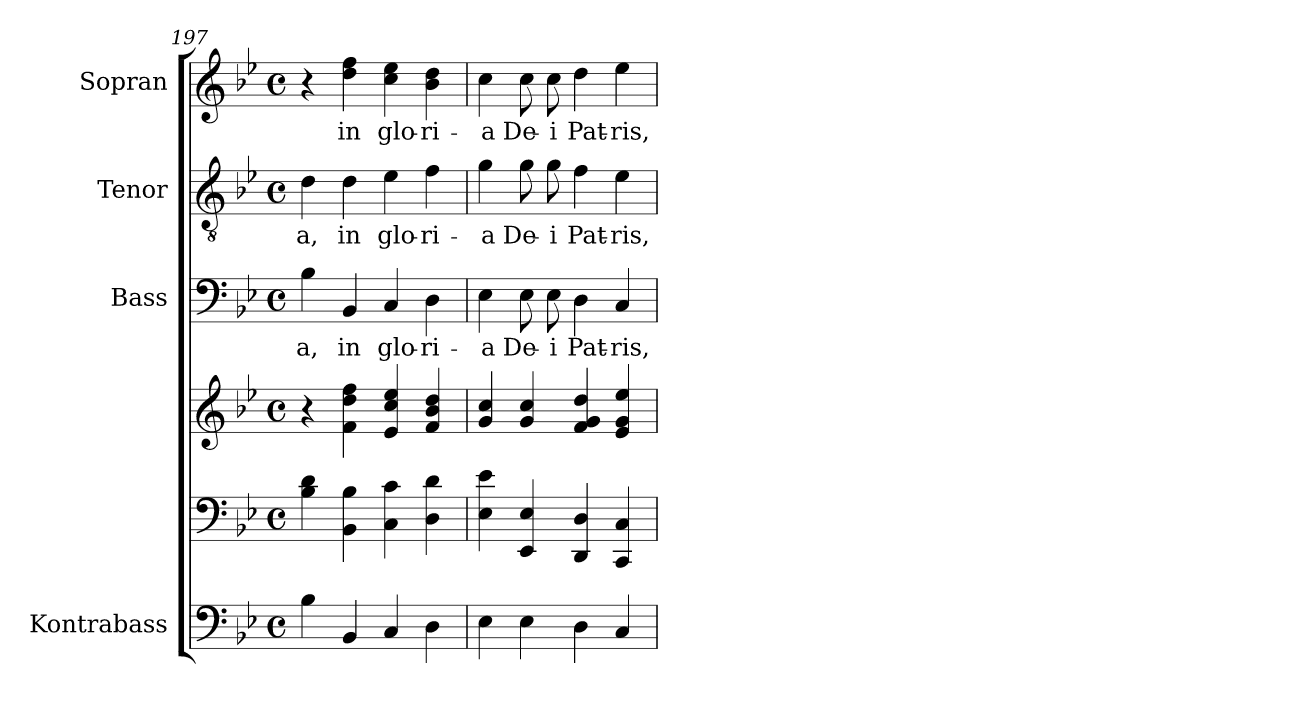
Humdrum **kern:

**kern	**kern	**kern	**kern	**text	**kern	**text	**kern	**text
*part5	*part4	*part4	*part3	*part3	*part2	*part2	*part1	*part1
*staff6	*staff5	*staff4	*staff3	*staff3	*staff2	*staff2	*staff1	*staff1
*I"Kontrabass	*	*	*I"Bass	*	*I"Tenor	*	*I"Sopran	*
*I'Kb.	*	*	*I'B.	*	*I'T.	*	*I'S.	*
*clefF4	*clefF4	*clefG2	*clefF4	*	*clefGv2	*	*clefG2	*
*ITrd7c12	*	*	*	*	*	*	*	*
*k[b-e-]	*k[b-e-]	*k[b-e-]	*k[b-e-]	*	*k[b-e-]	*	*k[b-e-]	*
*B-:	*B-:	*B-:	*B-:	*	*B-:	*	*B-:	*
*M4/4	*M4/4	*M4/4	*M4/4	*	*M4/4	*	*M4/4	*
*met(c)	*met(c)	*met(c)	*met(c)	*	*met(c)	*	*met(c)	*
=197	=197	=197	=197	=197	=197	=197	=197	=197
!	!	!	!	!LO:LY:b	!	!LO:LY:b	!	!
4BB-\	4B-\ 4d\	4r	4B-\	-a,	4d\	-a,	4r	.
!	!	!	!	!LO:LY:b	!	!LO:LY:b	!	!LO:LY:b
4BBB-/	4BB-\ 4B-\	4f\ 4dd\ 4ff\	4BB-/	in	4d\	in	4dd\ 4ff\	in
!	!	!	!	!LO:LY:b	!	!LO:LY:b	!	!LO:LY:b
4CC/	4C\ 4c\	4e-/ 4cc/ 4ee-/	4C/	glo-	4e-\	glo-	4cc\ 4ee-\	glo-
!	!	!	!	!LO:LY:b	!	!LO:LY:b	!	!LO:LY:b
4DD\	4D\ 4d\	4f/ 4b-/ 4dd/	4D\	-ri-	4f\	-ri-	4b-\ 4dd\	-ri-
=198	=198	=198	=198	=198	=198	=198	=198	=198
!	!	!	!	!LO:LY:b	!	!LO:LY:b	!	!LO:LY:b
4EE-\	4E-\ 4e-\	4g/ 4cc/	4E-\	-a	4g\	-a	4cc\	-a
!	!	!	!	!LO:LY:b	!	!LO:LY:b	!	!LO:LY:b
4EE-\	4EE-/ 4E-/	4g/ 4cc/	8E-\	De-	8g\	De-	8cc\	De-
!	!	!	!	!LO:LY:b	!	!LO:LY:b	!	!LO:LY:b
.	.	.	8E-\	-i	8g\	-i	8cc\	-i
!	!	!	!	!LO:LY:b	!	!LO:LY:b	!	!LO:LY:b
4DD\	4DD/ 4D/	4f/ 4g/ 4dd/	4D\	Pat-	4f\	Pat-	4dd\	Pat-
!	!	!	!	!LO:LY:b	!	!LO:LY:b	!	!LO:LY:b
4CC/	4CC/ 4C/	4e-/ 4g/ 4ee-/	4C/	-ris,	4e-\	-ris,	4ee-\	-ris,
=	=	=	=	=	=	=	=	=
*-	*-	*-	*-	*-	*-	*-	*-	*-
